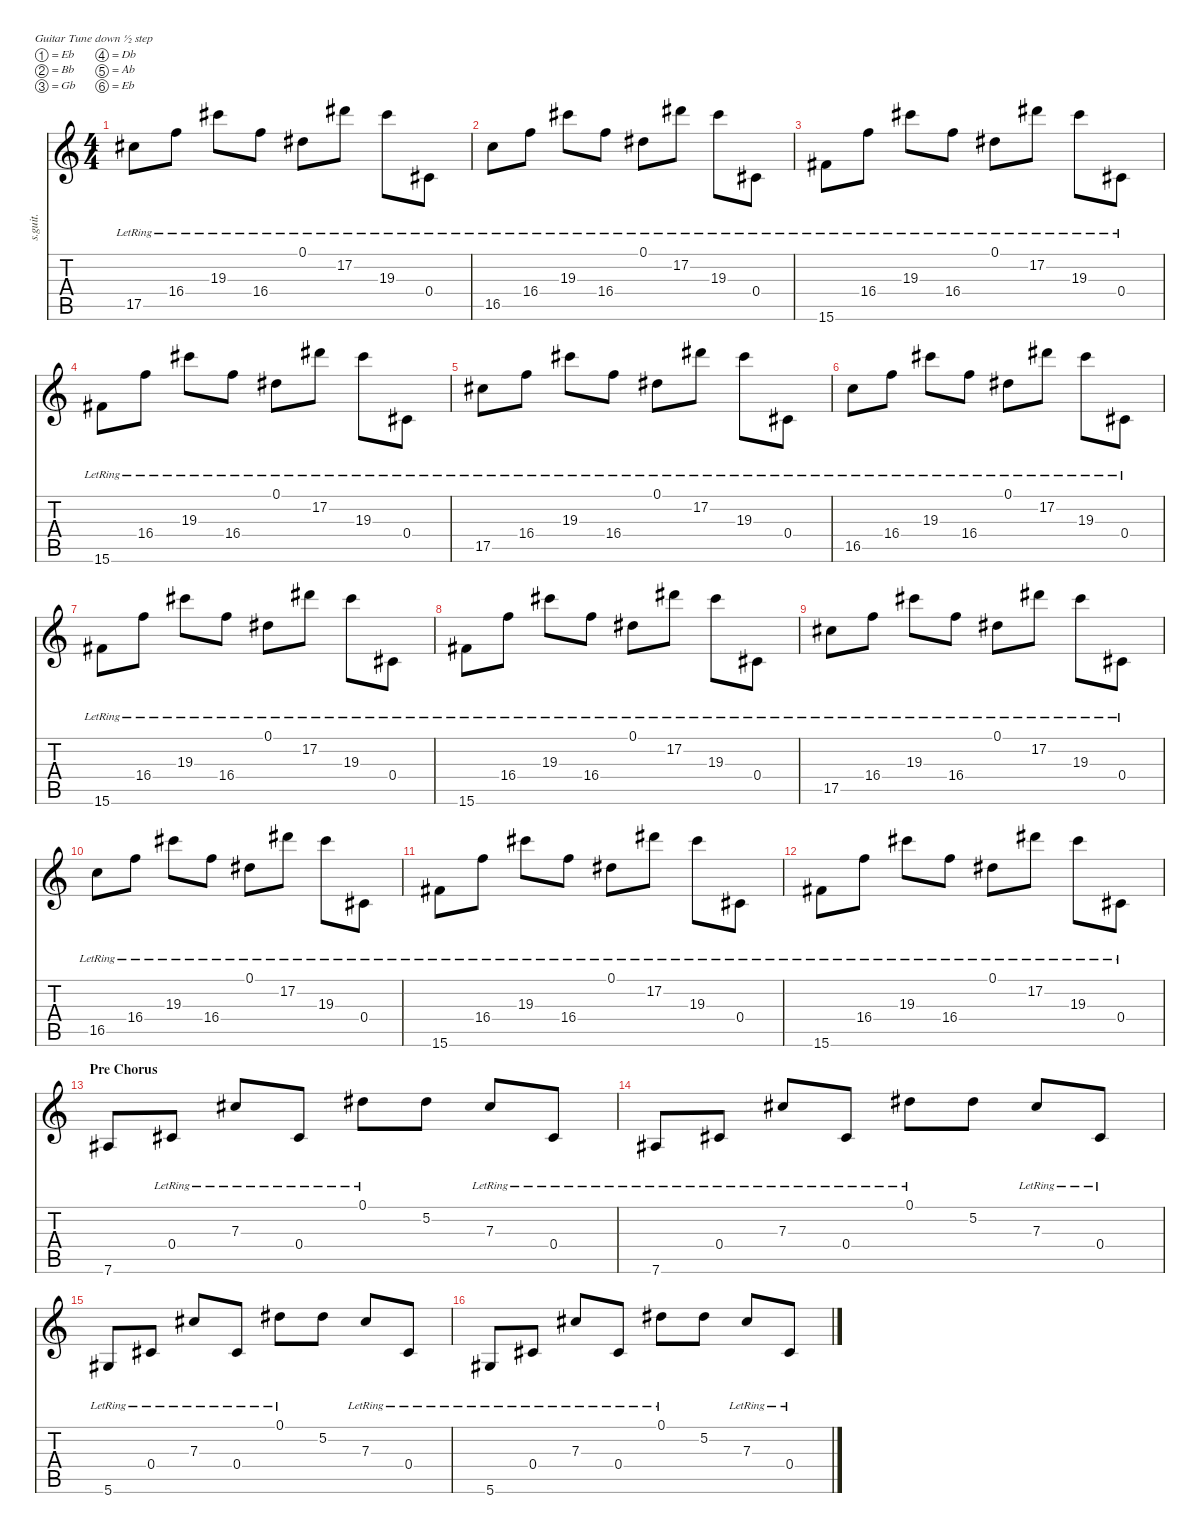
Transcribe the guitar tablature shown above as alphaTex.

\defaultSystemsLayout 4
\hideDynamics
\bracketExtendMode nobrackets
\track ("Dave Keuning - Lead Guitar (Left)" "s.guit.") {instrument electricguitarjazz}
\staff {score tabs}
\tuning (Eb4 Bb3 Gb3 Db3 Ab2 Eb2)
\ts (4 4)
\tempo (148 hide)
\clef g2
\ks c
17.5{lr acc #}.8{lyrics (0 "") lyrics (1 "") lyrics (2 "") lyrics (3 "") lyrics (4 "") dy f} 16.4{lr}.8{lyrics (0 "") lyrics (1 "") lyrics (2 "") lyrics (3 "") lyrics (4 "")} 19.3{lr acc #}.8{lyrics (0 "") lyrics (1 "") lyrics (2 "") lyrics (3 "") lyrics (4 "")} 16.4{lr}.8{lyrics (0 "") lyrics (1 "") lyrics (2 "") lyrics (3 "") lyrics (4 "")} 0.1{lr acc #}.8{lyrics (0 "") lyrics (1 "") lyrics (2 "") lyrics (3 "") lyrics (4 "")} 17.2{lr acc #}.8{lyrics (0 "") lyrics (1 "") lyrics (2 "") lyrics (3 "") lyrics (4 "")} 19.3{lr acc #}.8{lyrics (0 "") lyrics (1 "") lyrics (2 "") lyrics (3 "") lyrics (4 "")} 0.4{lr acc #}.8{lyrics (0 "") lyrics (1 "") lyrics (2 "") lyrics (3 "") lyrics (4 "")} |
16.5{lr}.8{lyrics (0 "") lyrics (1 "") lyrics (2 "") lyrics (3 "") lyrics (4 "")} 16.4{lr}.8{lyrics (0 "") lyrics (1 "") lyrics (2 "") lyrics (3 "") lyrics (4 "")} 19.3{lr acc #}.8{lyrics (0 "") lyrics (1 "") lyrics (2 "") lyrics (3 "") lyrics (4 "")} 16.4{lr}.8{lyrics (0 "") lyrics (1 "") lyrics (2 "") lyrics (3 "") lyrics (4 "")} 0.1{lr acc #}.8{lyrics (0 "") lyrics (1 "") lyrics (2 "") lyrics (3 "") lyrics (4 "")} 17.2{lr acc #}.8{lyrics (0 "") lyrics (1 "") lyrics (2 "") lyrics (3 "") lyrics (4 "")} 19.3{lr acc #}.8{lyrics (0 "") lyrics (1 "") lyrics (2 "") lyrics (3 "") lyrics (4 "")} 0.4{lr acc #}.8{lyrics (0 "") lyrics (1 "") lyrics (2 "") lyrics (3 "") lyrics (4 "")} |
15.6{lr acc #}.8{lyrics (0 "") lyrics (1 "") lyrics (2 "") lyrics (3 "") lyrics (4 "")} 16.4{lr}.8{lyrics (0 "") lyrics (1 "") lyrics (2 "") lyrics (3 "") lyrics (4 "")} 19.3{lr acc #}.8{lyrics (0 "") lyrics (1 "") lyrics (2 "") lyrics (3 "") lyrics (4 "")} 16.4{lr}.8{lyrics (0 "") lyrics (1 "") lyrics (2 "") lyrics (3 "") lyrics (4 "")} 0.1{lr acc #}.8{lyrics (0 "") lyrics (1 "") lyrics (2 "") lyrics (3 "") lyrics (4 "")} 17.2{lr acc #}.8{lyrics (0 "") lyrics (1 "") lyrics (2 "") lyrics (3 "") lyrics (4 "")} 19.3{lr acc #}.8{lyrics (0 "") lyrics (1 "") lyrics (2 "") lyrics (3 "") lyrics (4 "")} 0.4{lr acc #}.8{lyrics (0 "") lyrics (1 "") lyrics (2 "") lyrics (3 "") lyrics (4 "")} |
15.6{lr acc #}.8{lyrics (0 "") lyrics (1 "") lyrics (2 "") lyrics (3 "") lyrics (4 "")} 16.4{lr}.8{lyrics (0 "") lyrics (1 "") lyrics (2 "") lyrics (3 "") lyrics (4 "")} 19.3{lr acc #}.8{lyrics (0 "") lyrics (1 "") lyrics (2 "") lyrics (3 "") lyrics (4 "")} 16.4{lr}.8{lyrics (0 "") lyrics (1 "") lyrics (2 "") lyrics (3 "") lyrics (4 "")} 0.1{lr acc #}.8{lyrics (0 "") lyrics (1 "") lyrics (2 "") lyrics (3 "") lyrics (4 "")} 17.2{lr acc #}.8{lyrics (0 "") lyrics (1 "") lyrics (2 "") lyrics (3 "") lyrics (4 "")} 19.3{lr acc #}.8{lyrics (0 "") lyrics (1 "") lyrics (2 "") lyrics (3 "") lyrics (4 "")} 0.4{lr acc #}.8{lyrics (0 "") lyrics (1 "") lyrics (2 "") lyrics (3 "") lyrics (4 "")} |
17.5{lr acc #}.8{lyrics (0 "") lyrics (1 "") lyrics (2 "") lyrics (3 "") lyrics (4 "")} 16.4{lr}.8{lyrics (0 "") lyrics (1 "") lyrics (2 "") lyrics (3 "") lyrics (4 "")} 19.3{lr acc #}.8{lyrics (0 "") lyrics (1 "") lyrics (2 "") lyrics (3 "") lyrics (4 "")} 16.4{lr}.8{lyrics (0 "") lyrics (1 "") lyrics (2 "") lyrics (3 "") lyrics (4 "")} 0.1{lr acc #}.8{lyrics (0 "") lyrics (1 "") lyrics (2 "") lyrics (3 "") lyrics (4 "")} 17.2{lr acc #}.8{lyrics (0 "") lyrics (1 "") lyrics (2 "") lyrics (3 "") lyrics (4 "")} 19.3{lr acc #}.8{lyrics (0 "") lyrics (1 "") lyrics (2 "") lyrics (3 "") lyrics (4 "")} 0.4{lr acc #}.8{lyrics (0 "") lyrics (1 "") lyrics (2 "") lyrics (3 "") lyrics (4 "")} |
16.5{lr}.8{lyrics (0 "") lyrics (1 "") lyrics (2 "") lyrics (3 "") lyrics (4 "")} 16.4{lr}.8{lyrics (0 "") lyrics (1 "") lyrics (2 "") lyrics (3 "") lyrics (4 "")} 19.3{lr acc #}.8{lyrics (0 "") lyrics (1 "") lyrics (2 "") lyrics (3 "") lyrics (4 "")} 16.4{lr}.8{lyrics (0 "") lyrics (1 "") lyrics (2 "") lyrics (3 "") lyrics (4 "")} 0.1{lr acc #}.8{lyrics (0 "") lyrics (1 "") lyrics (2 "") lyrics (3 "") lyrics (4 "")} 17.2{lr acc #}.8{lyrics (0 "") lyrics (1 "") lyrics (2 "") lyrics (3 "") lyrics (4 "")} 19.3{lr acc #}.8{lyrics (0 "") lyrics (1 "") lyrics (2 "") lyrics (3 "") lyrics (4 "")} 0.4{lr acc #}.8{lyrics (0 "") lyrics (1 "") lyrics (2 "") lyrics (3 "") lyrics (4 "")} |
15.6{lr acc #}.8{lyrics (0 "") lyrics (1 "") lyrics (2 "") lyrics (3 "") lyrics (4 "")} 16.4{lr}.8{lyrics (0 "") lyrics (1 "") lyrics (2 "") lyrics (3 "") lyrics (4 "")} 19.3{lr acc #}.8{lyrics (0 "") lyrics (1 "") lyrics (2 "") lyrics (3 "") lyrics (4 "")} 16.4{lr}.8{lyrics (0 "") lyrics (1 "") lyrics (2 "") lyrics (3 "") lyrics (4 "")} 0.1{lr acc #}.8{lyrics (0 "") lyrics (1 "") lyrics (2 "") lyrics (3 "") lyrics (4 "")} 17.2{lr acc #}.8{lyrics (0 "") lyrics (1 "") lyrics (2 "") lyrics (3 "") lyrics (4 "")} 19.3{lr acc #}.8{lyrics (0 "") lyrics (1 "") lyrics (2 "") lyrics (3 "") lyrics (4 "")} 0.4{lr acc #}.8{lyrics (0 "") lyrics (1 "") lyrics (2 "") lyrics (3 "") lyrics (4 "")} |
15.6{lr acc #}.8{lyrics (0 "") lyrics (1 "") lyrics (2 "") lyrics (3 "") lyrics (4 "")} 16.4{lr}.8{lyrics (0 "") lyrics (1 "") lyrics (2 "") lyrics (3 "") lyrics (4 "")} 19.3{lr acc #}.8{lyrics (0 "") lyrics (1 "") lyrics (2 "") lyrics (3 "") lyrics (4 "")} 16.4{lr}.8{lyrics (0 "") lyrics (1 "") lyrics (2 "") lyrics (3 "") lyrics (4 "")} 0.1{lr acc #}.8{lyrics (0 "") lyrics (1 "") lyrics (2 "") lyrics (3 "") lyrics (4 "")} 17.2{lr acc #}.8{lyrics (0 "") lyrics (1 "") lyrics (2 "") lyrics (3 "") lyrics (4 "")} 19.3{lr acc #}.8{lyrics (0 "") lyrics (1 "") lyrics (2 "") lyrics (3 "") lyrics (4 "")} 0.4{lr acc #}.8{lyrics (0 "") lyrics (1 "") lyrics (2 "") lyrics (3 "") lyrics (4 "")} |
17.5{lr acc #}.8{lyrics (0 "") lyrics (1 "") lyrics (2 "") lyrics (3 "") lyrics (4 "")} 16.4{lr}.8{lyrics (0 "") lyrics (1 "") lyrics (2 "") lyrics (3 "") lyrics (4 "")} 19.3{lr acc #}.8{lyrics (0 "") lyrics (1 "") lyrics (2 "") lyrics (3 "") lyrics (4 "")} 16.4{lr}.8{lyrics (0 "") lyrics (1 "") lyrics (2 "") lyrics (3 "") lyrics (4 "")} 0.1{lr acc #}.8{lyrics (0 "") lyrics (1 "") lyrics (2 "") lyrics (3 "") lyrics (4 "")} 17.2{lr acc #}.8{lyrics (0 "") lyrics (1 "") lyrics (2 "") lyrics (3 "") lyrics (4 "")} 19.3{lr acc #}.8{lyrics (0 "") lyrics (1 "") lyrics (2 "") lyrics (3 "") lyrics (4 "")} 0.4{lr acc #}.8{lyrics (0 "") lyrics (1 "") lyrics (2 "") lyrics (3 "") lyrics (4 "")} |
16.5{lr}.8{lyrics (0 "") lyrics (1 "") lyrics (2 "") lyrics (3 "") lyrics (4 "")} 16.4{lr}.8{lyrics (0 "") lyrics (1 "") lyrics (2 "") lyrics (3 "") lyrics (4 "")} 19.3{lr acc #}.8{lyrics (0 "") lyrics (1 "") lyrics (2 "") lyrics (3 "") lyrics (4 "")} 16.4{lr}.8{lyrics (0 "") lyrics (1 "") lyrics (2 "") lyrics (3 "") lyrics (4 "")} 0.1{lr acc #}.8{lyrics (0 "") lyrics (1 "") lyrics (2 "") lyrics (3 "") lyrics (4 "")} 17.2{lr acc #}.8{lyrics (0 "") lyrics (1 "") lyrics (2 "") lyrics (3 "") lyrics (4 "")} 19.3{lr acc #}.8{lyrics (0 "") lyrics (1 "") lyrics (2 "") lyrics (3 "") lyrics (4 "")} 0.4{lr acc #}.8{lyrics (0 "") lyrics (1 "") lyrics (2 "") lyrics (3 "") lyrics (4 "")} |
15.6{lr acc #}.8{lyrics (0 "") lyrics (1 "") lyrics (2 "") lyrics (3 "") lyrics (4 "")} 16.4{lr}.8{lyrics (0 "") lyrics (1 "") lyrics (2 "") lyrics (3 "") lyrics (4 "")} 19.3{lr acc #}.8{lyrics (0 "") lyrics (1 "") lyrics (2 "") lyrics (3 "") lyrics (4 "")} 16.4{lr}.8{lyrics (0 "") lyrics (1 "") lyrics (2 "") lyrics (3 "") lyrics (4 "")} 0.1{lr acc #}.8{lyrics (0 "") lyrics (1 "") lyrics (2 "") lyrics (3 "") lyrics (4 "")} 17.2{lr acc #}.8{lyrics (0 "") lyrics (1 "") lyrics (2 "") lyrics (3 "") lyrics (4 "")} 19.3{lr acc #}.8{lyrics (0 "") lyrics (1 "") lyrics (2 "") lyrics (3 "") lyrics (4 "")} 0.4{lr acc #}.8{lyrics (0 "") lyrics (1 "") lyrics (2 "") lyrics (3 "") lyrics (4 "")} |
15.6{lr acc #}.8{lyrics (0 "") lyrics (1 "") lyrics (2 "") lyrics (3 "") lyrics (4 "")} 16.4{lr}.8{lyrics (0 "") lyrics (1 "") lyrics (2 "") lyrics (3 "") lyrics (4 "")} 19.3{lr acc #}.8{lyrics (0 "") lyrics (1 "") lyrics (2 "") lyrics (3 "") lyrics (4 "")} 16.4{lr}.8{lyrics (0 "") lyrics (1 "") lyrics (2 "") lyrics (3 "") lyrics (4 "")} 0.1{lr acc #}.8{lyrics (0 "") lyrics (1 "") lyrics (2 "") lyrics (3 "") lyrics (4 "")} 17.2{lr acc #}.8{lyrics (0 "") lyrics (1 "") lyrics (2 "") lyrics (3 "") lyrics (4 "")} 19.3{lr acc #}.8{lyrics (0 "") lyrics (1 "") lyrics (2 "") lyrics (3 "") lyrics (4 "")} 0.4{lr acc #}.8{lyrics (0 "") lyrics (1 "") lyrics (2 "") lyrics (3 "") lyrics (4 "")} |
\section ("" "Pre Chorus")
7.6{acc #}.8{lyrics (0 "") lyrics (1 "") lyrics (2 "") lyrics (3 "") lyrics (4 "")} 0.4{lr acc #}.8{lyrics (0 "") lyrics (1 "") lyrics (2 "") lyrics (3 "") lyrics (4 "")} 7.3{lr acc #}.8{lyrics (0 "") lyrics (1 "") lyrics (2 "") lyrics (3 "") lyrics (4 "")} 0.4{lr acc #}.8{lyrics (0 "") lyrics (1 "") lyrics (2 "") lyrics (3 "") lyrics (4 "")} 0.1{lr acc #}.8{lyrics (0 "") lyrics (1 "") lyrics (2 "") lyrics (3 "") lyrics (4 "")} 5.2{acc #}.8{lyrics (0 "") lyrics (1 "") lyrics (2 "") lyrics (3 "") lyrics (4 "")} 7.3{lr acc #}.8{lyrics (0 "") lyrics (1 "") lyrics (2 "") lyrics (3 "") lyrics (4 "")} 0.4{lr acc #}.8{lyrics (0 "") lyrics (1 "") lyrics (2 "") lyrics (3 "") lyrics (4 "")} |
7.6{lr acc #}.8{lyrics (0 "") lyrics (1 "") lyrics (2 "") lyrics (3 "") lyrics (4 "")} 0.4{lr acc #}.8{lyrics (0 "") lyrics (1 "") lyrics (2 "") lyrics (3 "") lyrics (4 "")} 7.3{lr acc #}.8{lyrics (0 "") lyrics (1 "") lyrics (2 "") lyrics (3 "") lyrics (4 "")} 0.4{lr acc #}.8{lyrics (0 "") lyrics (1 "") lyrics (2 "") lyrics (3 "") lyrics (4 "")} 0.1{lr acc #}.8{lyrics (0 "") lyrics (1 "") lyrics (2 "") lyrics (3 "") lyrics (4 "")} 5.2{acc #}.8{lyrics (0 "") lyrics (1 "") lyrics (2 "") lyrics (3 "") lyrics (4 "")} 7.3{lr acc #}.8{lyrics (0 "") lyrics (1 "") lyrics (2 "") lyrics (3 "") lyrics (4 "")} 0.4{lr acc #}.8{lyrics (0 "") lyrics (1 "") lyrics (2 "") lyrics (3 "") lyrics (4 "")} |
5.6{lr acc #}.8{lyrics (0 "") lyrics (1 "") lyrics (2 "") lyrics (3 "") lyrics (4 "")} 0.4{lr acc #}.8{lyrics (0 "") lyrics (1 "") lyrics (2 "") lyrics (3 "") lyrics (4 "")} 7.3{lr acc #}.8{lyrics (0 "") lyrics (1 "") lyrics (2 "") lyrics (3 "") lyrics (4 "")} 0.4{lr acc #}.8{lyrics (0 "") lyrics (1 "") lyrics (2 "") lyrics (3 "") lyrics (4 "")} 0.1{lr acc #}.8{lyrics (0 "") lyrics (1 "") lyrics (2 "") lyrics (3 "") lyrics (4 "")} 5.2{acc #}.8{lyrics (0 "") lyrics (1 "") lyrics (2 "") lyrics (3 "") lyrics (4 "")} 7.3{lr acc #}.8{lyrics (0 "") lyrics (1 "") lyrics (2 "") lyrics (3 "") lyrics (4 "")} 0.4{lr acc #}.8{lyrics (0 "") lyrics (1 "") lyrics (2 "") lyrics (3 "") lyrics (4 "")} |
5.6{lr acc #}.8{lyrics (0 "") lyrics (1 "") lyrics (2 "") lyrics (3 "") lyrics (4 "")} 0.4{lr acc #}.8{lyrics (0 "") lyrics (1 "") lyrics (2 "") lyrics (3 "") lyrics (4 "")} 7.3{lr acc #}.8{lyrics (0 "") lyrics (1 "") lyrics (2 "") lyrics (3 "") lyrics (4 "")} 0.4{lr acc #}.8{lyrics (0 "") lyrics (1 "") lyrics (2 "") lyrics (3 "") lyrics (4 "")} 0.1{lr acc #}.8{lyrics (0 "") lyrics (1 "") lyrics (2 "") lyrics (3 "") lyrics (4 "")} 5.2{acc #}.8{lyrics (0 "") lyrics (1 "") lyrics (2 "") lyrics (3 "") lyrics (4 "")} 7.3{lr acc #}.8{lyrics (0 "") lyrics (1 "") lyrics (2 "") lyrics (3 "") lyrics (4 "")} 0.4{lr acc #}.8{lyrics (0 "") lyrics (1 "") lyrics (2 "") lyrics (3 "") lyrics (4 "")}
